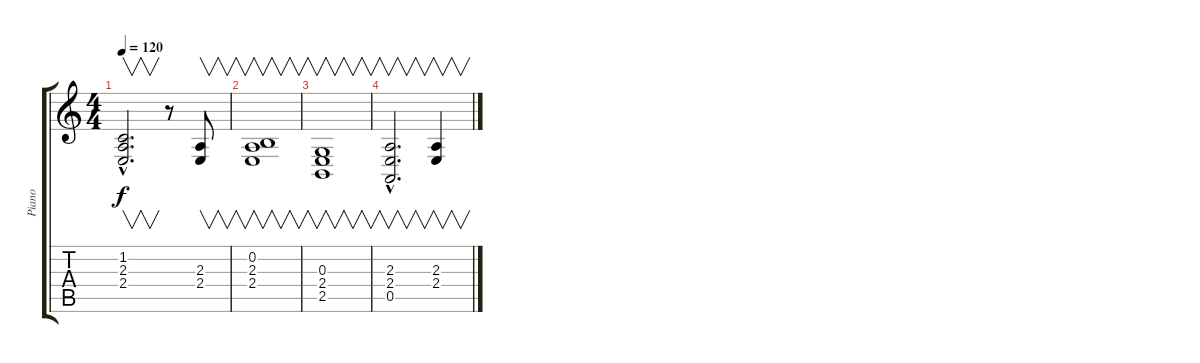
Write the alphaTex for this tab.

\track ("Piano" "Piano") {instrument acousticgrandpiano}
\staff {score tabs}
\tuning (E4 B3 G3 D3 A2 E2) {hide}
\ts (4 4)
\tempo 120
\clef g2
\ks c
(1.2{hac} 2.3{hac} 2.4{hac}).2{v d dy f} r.8 (2.3 2.4).8{v} |
(0.2 2.3 2.4).1{v} |
(0.3 2.4 2.5).1{v} |
(2.3{hac} 2.4{hac} 0.5{hac}).2{v d} (2.3 2.4).4{v}
